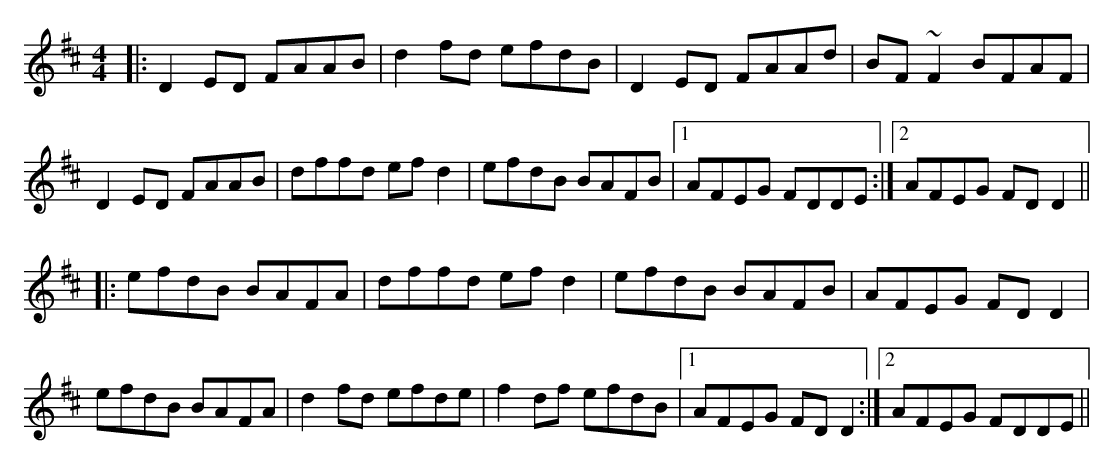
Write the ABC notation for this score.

X:1
M:4/4
K:D
|:D2 ED FAAB|d2 fd efdB|D2 ED FAAd|BF~F2 BFAF|
D2 ED FAAB|dffd ef d2|efdB BAFB|1 AFEG FDDE:|2 AFEG FD D2||
|:efdB BAFA|dffd ef d2|efdB BAFB|AFEG FD D2|
efdB BAFA|d2 fd efde|f2 df efdB|1 AFEG FD D2:|2 AFEG FDDE||
